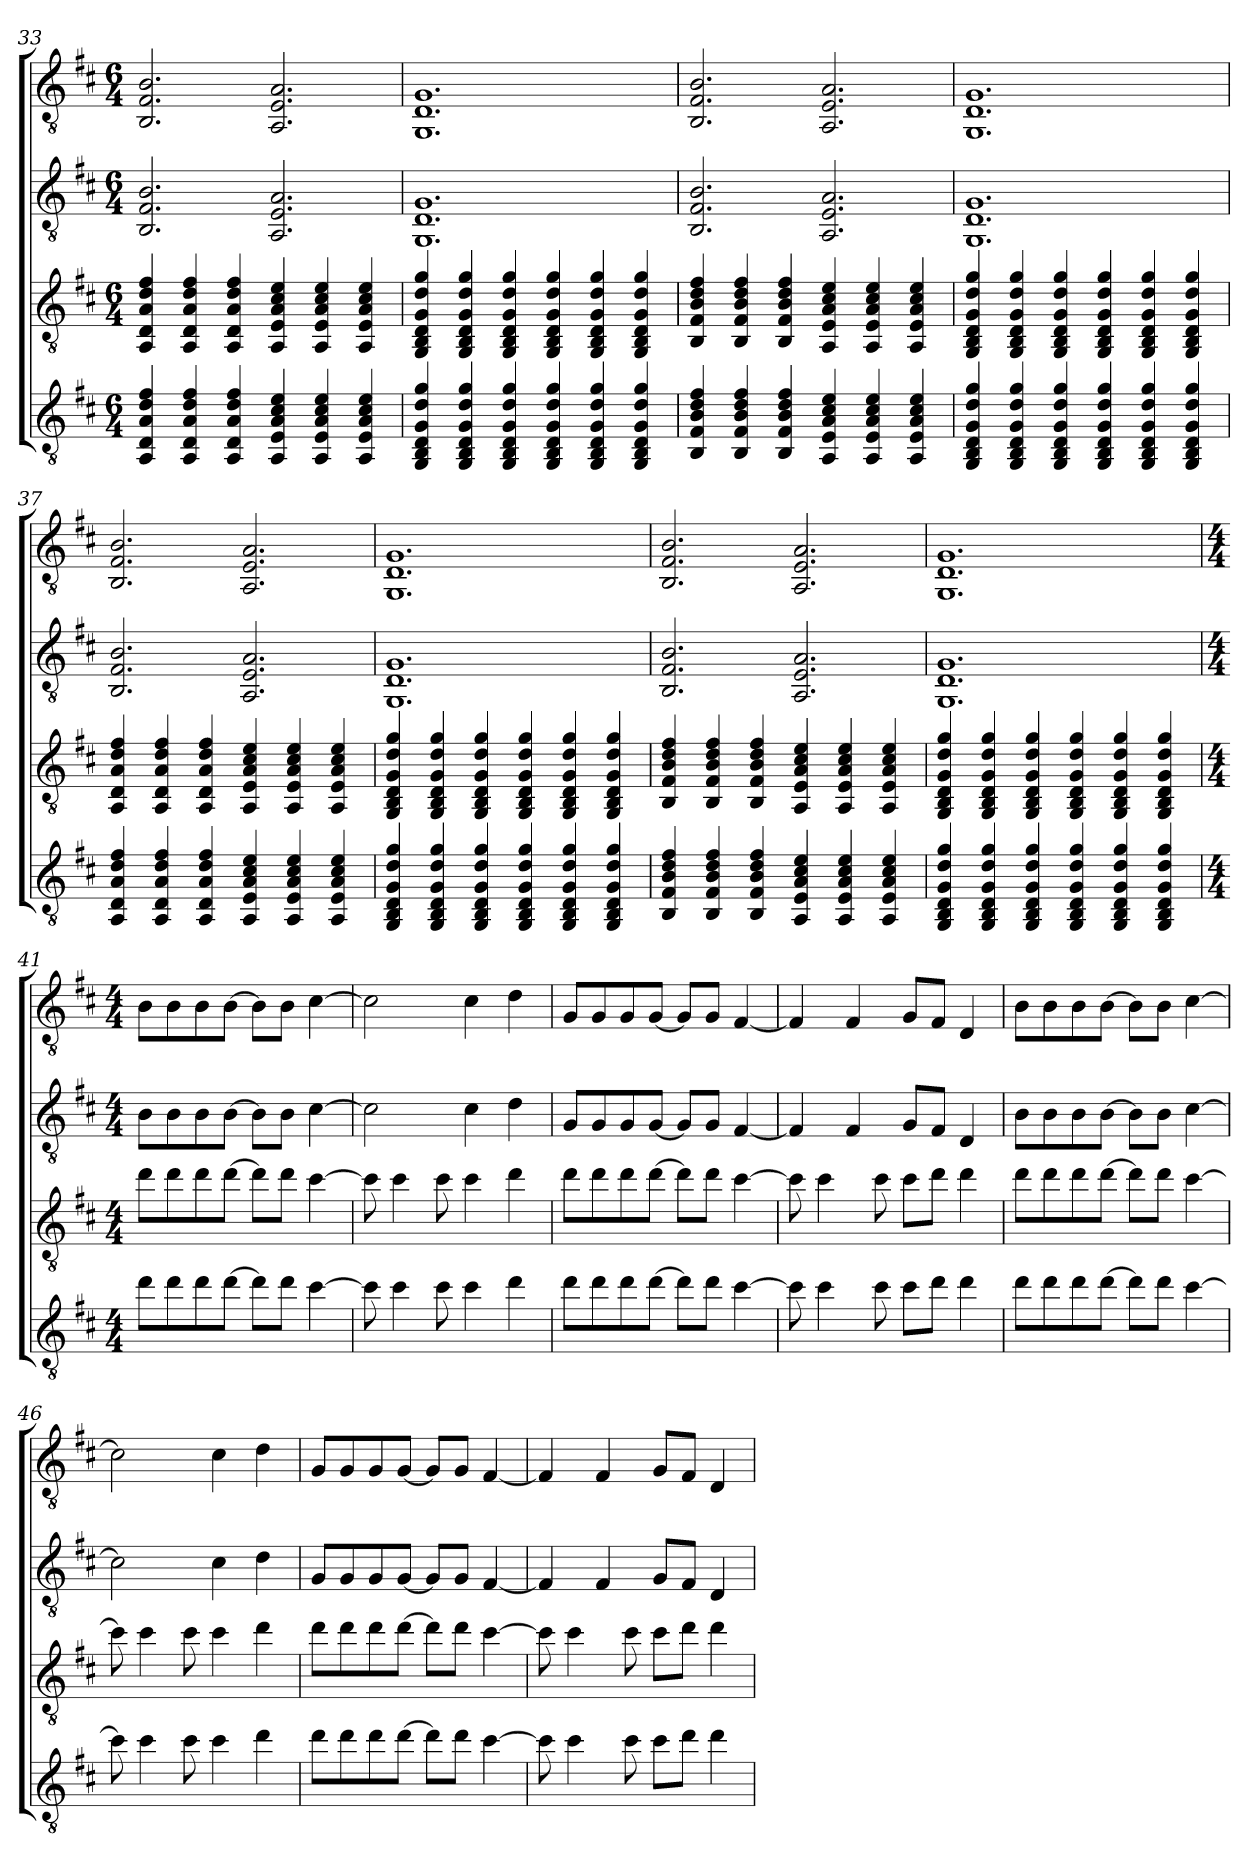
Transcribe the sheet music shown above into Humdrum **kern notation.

**kern	**kern	**kern	**kern
*part4	*part3	*part2	*part1
*staff4	*staff3	*staff2	*staff1
*clefGv2	*clefGv2	*clefGv2	*clefGv2
*k[f#c#]	*k[f#c#]	*k[f#c#]	*k[f#c#]
*M6/4	*M6/4	*M6/4	*M6/4
=33	=33	=33	=33
4AA 4D 4A 4d 4f#	4AA 4D 4A 4d 4f#	2.BB 2.F# 2.B	2.BB 2.F# 2.B
4AA 4D 4A 4d 4f#	4AA 4D 4A 4d 4f#	.	.
4AA 4D 4A 4d 4f#	4AA 4D 4A 4d 4f#	.	.
4AA 4E 4A 4c# 4e	4AA 4E 4A 4c# 4e	2.AA 2.E 2.A	2.AA 2.E 2.A
4AA 4E 4A 4c# 4e	4AA 4E 4A 4c# 4e	.	.
4AA 4E 4A 4c# 4e	4AA 4E 4A 4c# 4e	.	.
=34	=34	=34	=34
4GG 4BB 4D 4G 4d 4g	4GG 4BB 4D 4G 4d 4g	1.GG 1.D 1.G	1.GG 1.D 1.G
4GG 4BB 4D 4G 4d 4g	4GG 4BB 4D 4G 4d 4g	.	.
4GG 4BB 4D 4G 4d 4g	4GG 4BB 4D 4G 4d 4g	.	.
4GG 4BB 4D 4G 4d 4g	4GG 4BB 4D 4G 4d 4g	.	.
4GG 4BB 4D 4G 4d 4g	4GG 4BB 4D 4G 4d 4g	.	.
4GG 4BB 4D 4G 4d 4g	4GG 4BB 4D 4G 4d 4g	.	.
=35	=35	=35	=35
4BB 4F# 4B 4d 4f#	4BB 4F# 4B 4d 4f#	2.BB 2.F# 2.B	2.BB 2.F# 2.B
4BB 4F# 4B 4d 4f#	4BB 4F# 4B 4d 4f#	.	.
4BB 4F# 4B 4d 4f#	4BB 4F# 4B 4d 4f#	.	.
4AA 4E 4A 4c# 4e	4AA 4E 4A 4c# 4e	2.AA 2.E 2.A	2.AA 2.E 2.A
4AA 4E 4A 4c# 4e	4AA 4E 4A 4c# 4e	.	.
4AA 4E 4A 4c# 4e	4AA 4E 4A 4c# 4e	.	.
!!LO:PB:g=z
=36	=36	=36	=36
4GG 4BB 4D 4G 4d 4g	4GG 4BB 4D 4G 4d 4g	1.GG 1.D 1.G	1.GG 1.D 1.G
4GG 4BB 4D 4G 4d 4g	4GG 4BB 4D 4G 4d 4g	.	.
4GG 4BB 4D 4G 4d 4g	4GG 4BB 4D 4G 4d 4g	.	.
4GG 4BB 4D 4G 4d 4g	4GG 4BB 4D 4G 4d 4g	.	.
4GG 4BB 4D 4G 4d 4g	4GG 4BB 4D 4G 4d 4g	.	.
4GG 4BB 4D 4G 4d 4g	4GG 4BB 4D 4G 4d 4g	.	.
=37	=37	=37	=37
4AA 4D 4A 4d 4f#	4AA 4D 4A 4d 4f#	2.BB 2.F# 2.B	2.BB 2.F# 2.B
4AA 4D 4A 4d 4f#	4AA 4D 4A 4d 4f#	.	.
4AA 4D 4A 4d 4f#	4AA 4D 4A 4d 4f#	.	.
4AA 4E 4A 4c# 4e	4AA 4E 4A 4c# 4e	2.AA 2.E 2.A	2.AA 2.E 2.A
4AA 4E 4A 4c# 4e	4AA 4E 4A 4c# 4e	.	.
4AA 4E 4A 4c# 4e	4AA 4E 4A 4c# 4e	.	.
=38	=38	=38	=38
4GG 4BB 4D 4G 4d 4g	4GG 4BB 4D 4G 4d 4g	1.GG 1.D 1.G	1.GG 1.D 1.G
4GG 4BB 4D 4G 4d 4g	4GG 4BB 4D 4G 4d 4g	.	.
4GG 4BB 4D 4G 4d 4g	4GG 4BB 4D 4G 4d 4g	.	.
4GG 4BB 4D 4G 4d 4g	4GG 4BB 4D 4G 4d 4g	.	.
4GG 4BB 4D 4G 4d 4g	4GG 4BB 4D 4G 4d 4g	.	.
4GG 4BB 4D 4G 4d 4g	4GG 4BB 4D 4G 4d 4g	.	.
=39	=39	=39	=39
4BB 4F# 4B 4d 4f#	4BB 4F# 4B 4d 4f#	2.BB 2.F# 2.B	2.BB 2.F# 2.B
4BB 4F# 4B 4d 4f#	4BB 4F# 4B 4d 4f#	.	.
4BB 4F# 4B 4d 4f#	4BB 4F# 4B 4d 4f#	.	.
4AA 4E 4A 4c# 4e	4AA 4E 4A 4c# 4e	2.AA 2.E 2.A	2.AA 2.E 2.A
4AA 4E 4A 4c# 4e	4AA 4E 4A 4c# 4e	.	.
4AA 4E 4A 4c# 4e	4AA 4E 4A 4c# 4e	.	.
!!LO:LB:g=z
=40	=40	=40	=40
4GG 4BB 4D 4G 4d 4g	4GG 4BB 4D 4G 4d 4g	1.GG 1.D 1.G	1.GG 1.D 1.G
4GG 4BB 4D 4G 4d 4g	4GG 4BB 4D 4G 4d 4g	.	.
4GG 4BB 4D 4G 4d 4g	4GG 4BB 4D 4G 4d 4g	.	.
4GG 4BB 4D 4G 4d 4g	4GG 4BB 4D 4G 4d 4g	.	.
4GG 4BB 4D 4G 4d 4g	4GG 4BB 4D 4G 4d 4g	.	.
4GG 4BB 4D 4G 4d 4g	4GG 4BB 4D 4G 4d 4g	.	.
=41	=41	=41	=41
*M4/4	*M4/4	*M4/4	*M4/4
8ddL	8ddL	8BL	8BL
8dd	8dd	8B	8B
8dd	8dd	8B	8B
[8ddJ	[8ddJ	[8BJ	[8BJ
8ddL]	8ddL]	8BL]	8BL]
8ddJ	8ddJ	8BJ	8BJ
[4cc#	[4cc#	[4c#	[4c#
=42	=42	=42	=42
8cc#]	8cc#]	2c#]	2c#]
4cc#	4cc#	.	.
8cc#	8cc#	.	.
4cc#	4cc#	4c#	4c#
4dd	4dd	4d	4d
=43	=43	=43	=43
8ddL	8ddL	8GL	8GL
8dd	8dd	8G	8G
8dd	8dd	8G	8G
[8ddJ	[8ddJ	[8GJ	[8GJ
8ddL]	8ddL]	8GL]	8GL]
8ddJ	8ddJ	8GJ	8GJ
[4cc#	[4cc#	[4F#	[4F#
=44	=44	=44	=44
8cc#]	8cc#]	4F#]	4F#]
4cc#	4cc#	.	.
.	.	4F#	4F#
8cc#	8cc#	.	.
8cc#L	8cc#L	8GL	8GL
8ddJ	8ddJ	8F#J	8F#J
4dd	4dd	4D	4D
!!LO:LB:g=z
=45	=45	=45	=45
8ddL	8ddL	8BL	8BL
8dd	8dd	8B	8B
8dd	8dd	8B	8B
[8ddJ	[8ddJ	[8BJ	[8BJ
8ddL]	8ddL]	8BL]	8BL]
8ddJ	8ddJ	8BJ	8BJ
[4cc#	[4cc#	[4c#	[4c#
=46	=46	=46	=46
8cc#]	8cc#]	2c#]	2c#]
4cc#	4cc#	.	.
8cc#	8cc#	.	.
4cc#	4cc#	4c#	4c#
4dd	4dd	4d	4d
=47	=47	=47	=47
8ddL	8ddL	8GL	8GL
8dd	8dd	8G	8G
8dd	8dd	8G	8G
[8ddJ	[8ddJ	[8GJ	[8GJ
8ddL]	8ddL]	8GL]	8GL]
8ddJ	8ddJ	8GJ	8GJ
[4cc#	[4cc#	[4F#	[4F#
=48	=48	=48	=48
8cc#]	8cc#]	4F#]	4F#]
4cc#	4cc#	.	.
.	.	4F#	4F#
8cc#	8cc#	.	.
8cc#L	8cc#L	8GL	8GL
8ddJ	8ddJ	8F#J	8F#J
4dd	4dd	4D	4D
=	=	=	=
*-	*-	*-	*-
